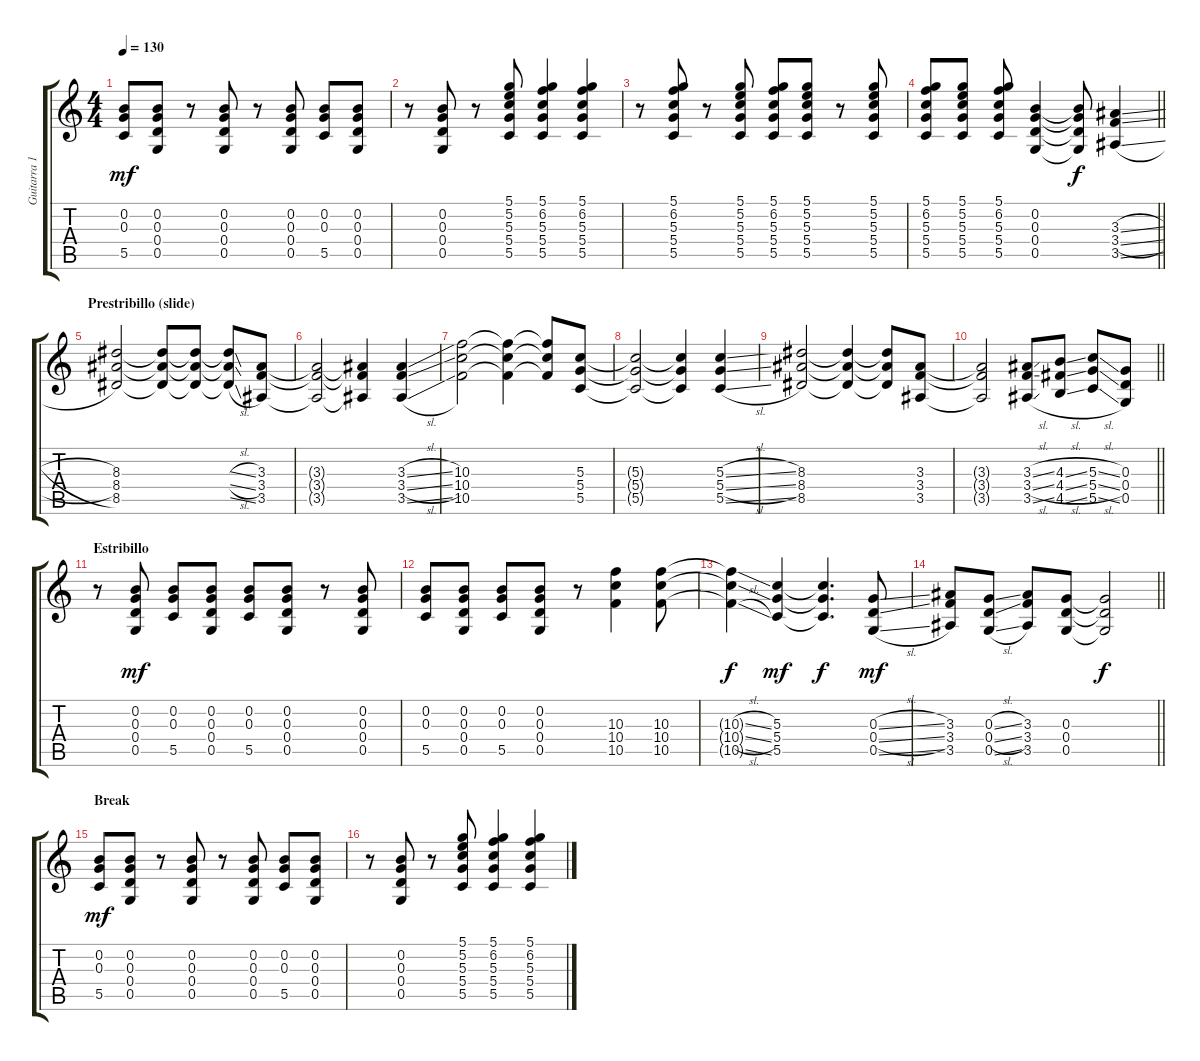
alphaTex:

\track ("Guitarra 1" "Guitarra 1") {instrument distortionguitar}
\staff {score tabs}
\tuning (D4 B3 G3 D3 G2 D2) {hide}
\ts (4 4)
\tempo 130
\clef g2
\ks c
(0.2 0.3 5.5).8{dy mf} (0.2 0.3 0.4 0.5).8 r.8 (0.2 0.3 0.4 0.5).8 r.8 (0.2 0.3 0.4 0.5).8 (0.2 0.3 5.5).8 (0.2 0.3 0.4 0.5).8 |
r.8 (0.2 0.3 0.4 0.5).8 r.8 (5.1 5.2 5.3 5.4 5.5).8 (5.1 6.2 5.3 5.4 5.5).4 (5.1 6.2 5.3 5.4 5.5).4 |
r.8 (5.1 6.2 5.3 5.4 5.5).8 r.8 (5.1 5.2 5.3 5.4 5.5).8 (5.1 6.2 5.3 5.4 5.5).8 (5.1 5.2 5.3 5.4 5.5).8 r.8 (5.1 5.2 5.3 5.4 5.5).8 |
\barLineRight lightlight
(5.1 6.2 5.3 5.4 5.5).8 (5.1 5.2 5.3 5.4 5.5).8 (5.1 6.2 5.3 5.4 5.5).8 (0.2 0.3 0.4 0.5).4 (0.2{t} 0.3{t} 0.4{t} 0.5{t}).8{dy f} (3.3{sl} 3.4{sl} 3.5{sl}).4 |
\section ("" "Prestribillo (slide)")
(8.3 8.4 8.5).2 (8.3{t} 8.4{t} 8.5{t}).8 (8.3{t} 8.4{t} 8.5{t}).8 (8.3{sl t} 8.4{sl t} 8.5{sl t}).8 (3.3 3.4 3.5).8 |
(3.3{t} 3.4{t} 3.5{t}).2 (3.3{t} 3.4{t} 3.5{t}).4 (3.3{sl} 3.4{sl} 3.5{sl}).4 |
(10.3 10.4 10.5).2 (10.3{t} 10.4{t} 10.5{t}).4 (10.3{t} 10.4{t} 10.5{t}).8 (5.3 5.4 5.5).8 |
(5.3{t} 5.4{t} 5.5{t}).2 (5.3{t} 5.4{t} 5.5{t}).4 (5.3{sl} 5.4{sl} 5.5{sl}).4 |
(8.3 8.4 8.5).2 (8.3{t} 8.4{t} 8.5{t}).4 (8.3{t} 8.4{t} 8.5{t}).8 (3.3 3.4 3.5).8 |
\barLineRight lightlight
(3.3{t} 3.4{t} 3.5{t}).2 (3.3{sl} 3.4{sl} 3.5{sl}).8 (4.3{sl} 4.4{sl} 4.5{sl}).8 (5.3{sl} 5.4{sl} 5.5{sl}).8 (0.3 0.4 0.5).8 |
\section ("" "Estribillo")
r.8 (0.2 0.3 0.4 0.5).8{dy mf} (0.2 0.3 5.5).8 (0.2 0.3 0.4 0.5).8 (0.2 0.3 5.5).8 (0.2 0.3 0.4 0.5).8 r.8 (0.2 0.3 0.4 0.5).8 |
(0.2 0.3 5.5).8 (0.2 0.3 0.4 0.5).8 (0.2 0.3 5.5).8 (0.2 0.3 0.4 0.5).8 r.8 (10.3 10.4 10.5).4 (10.3 10.4 10.5).8 |
(10.3{sl t} 10.4{sl t} 10.5{sl t}).4{dy f} (5.3 5.4 5.5).4{dy mf} (5.3{t} 5.4{t} 5.5{t}).4{d dy f} (0.3{sl} 0.4{sl} 0.5{sl}).8{dy mf} |
\barLineRight lightlight
(3.3 3.4 3.5).8 (0.3{sl} 0.4{sl} 0.5{sl}).8 (3.3 3.4 3.5).8 (0.3 0.4 0.5).8 (0.3{t} 0.4{t} 0.5{t}).2{dy f} |
\section ("" "Break")
(0.2 0.3 5.5).8{dy mf} (0.2 0.3 0.4 0.5).8 r.8 (0.2 0.3 0.4 0.5).8 r.8 (0.2 0.3 0.4 0.5).8 (0.2 0.3 5.5).8 (0.2 0.3 0.4 0.5).8 |
r.8 (0.2 0.3 0.4 0.5).8 r.8 (5.1 5.2 5.3 5.4 5.5).8 (5.1 6.2 5.3 5.4 5.5).4 (5.1 6.2 5.3 5.4 5.5).4
